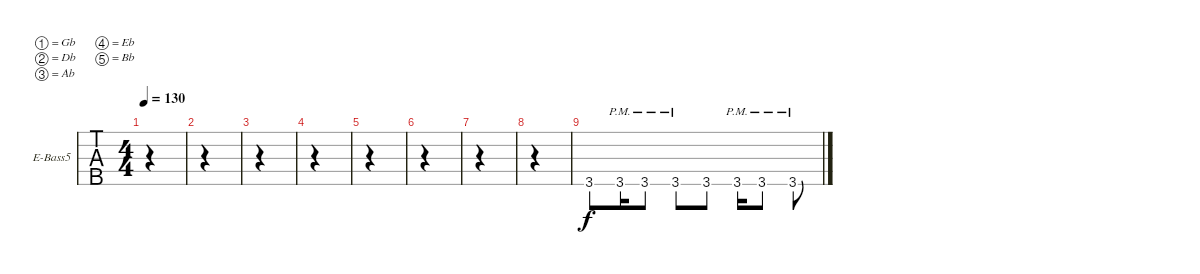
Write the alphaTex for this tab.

\defaultSystemsLayout 4
\bracketExtendMode groupsimilarinstruments
\firstSystemTrackNameOrientation horizontal
\otherSystemsTrackNameOrientation horizontal
\track ("Electric Bass" "E-Bass5") {instrument electricbassfinger}
\staff {tabs}
\tuning (Gb2 Db2 Ab1 Eb1 Bb0)
\ts (4 4)
\tempo 130
\clef f4
\ks c
|
|
|
|
|
|
|
|
3.5.8 3.5{pm}.16 3.5{pm}.8 3.5{pm}.8 3.5.8 3.5{pm}.16 3.5{pm}.8 3.5{pm}.8
